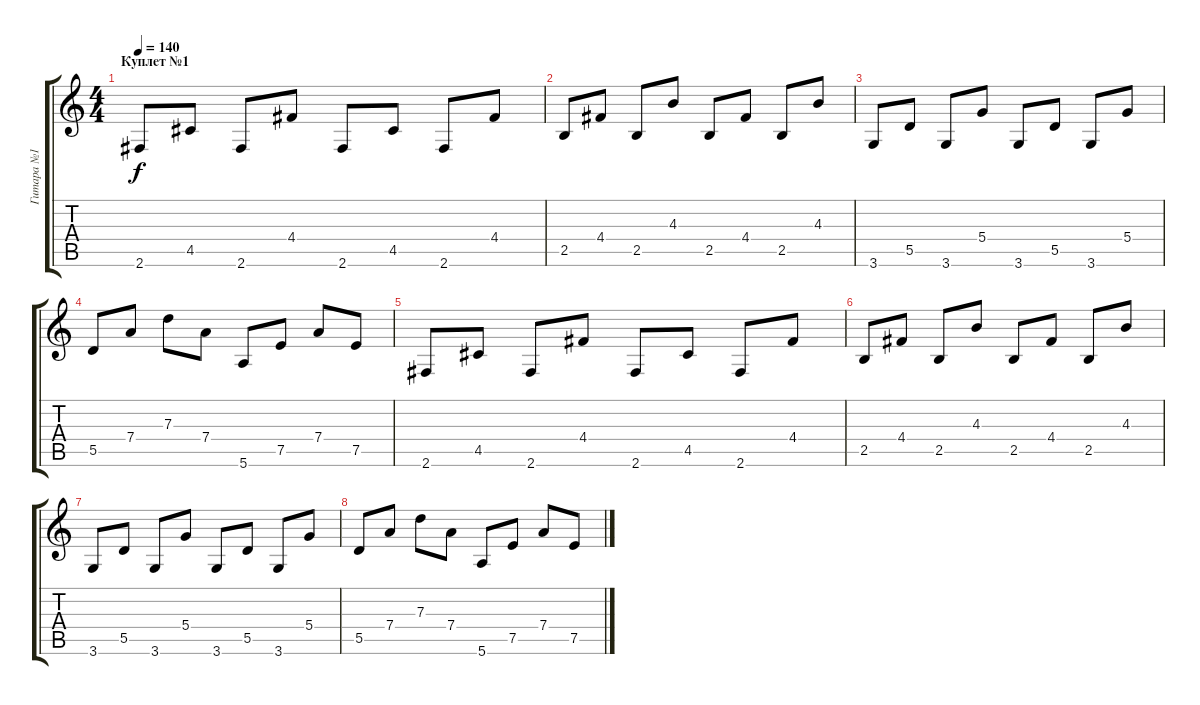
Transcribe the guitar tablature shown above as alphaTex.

\track ("Гитара №1" "Гитара №1") {instrument electricguitarmuted}
\staff {score tabs}
\tuning (E4 B3 G3 D3 A2 E2) {hide}
\ts (4 4)
\section ("" "Куплет №1")
\tempo 140
\clef g2
\ks c
2.6.8{dy f} 4.5.8 2.6.8 4.4.8 2.6.8 4.5.8 2.6.8 4.4.8 |
2.5.8 4.4.8 2.5.8 4.3.8 2.5.8 4.4.8 2.5.8 4.3.8 |
3.6.8 5.5.8 3.6.8 5.4.8 3.6.8 5.5.8 3.6.8 5.4.8 |
5.5.8 7.4.8 7.3.8 7.4.8 5.6.8 7.5.8 7.4.8 7.5.8 |
2.6.8 4.5.8 2.6.8 4.4.8 2.6.8 4.5.8 2.6.8 4.4.8 |
2.5.8 4.4.8 2.5.8 4.3.8 2.5.8 4.4.8 2.5.8 4.3.8 |
3.6.8 5.5.8 3.6.8 5.4.8 3.6.8 5.5.8 3.6.8 5.4.8 |
5.5.8 7.4.8 7.3.8 7.4.8 5.6.8 7.5.8 7.4.8 7.5.8
